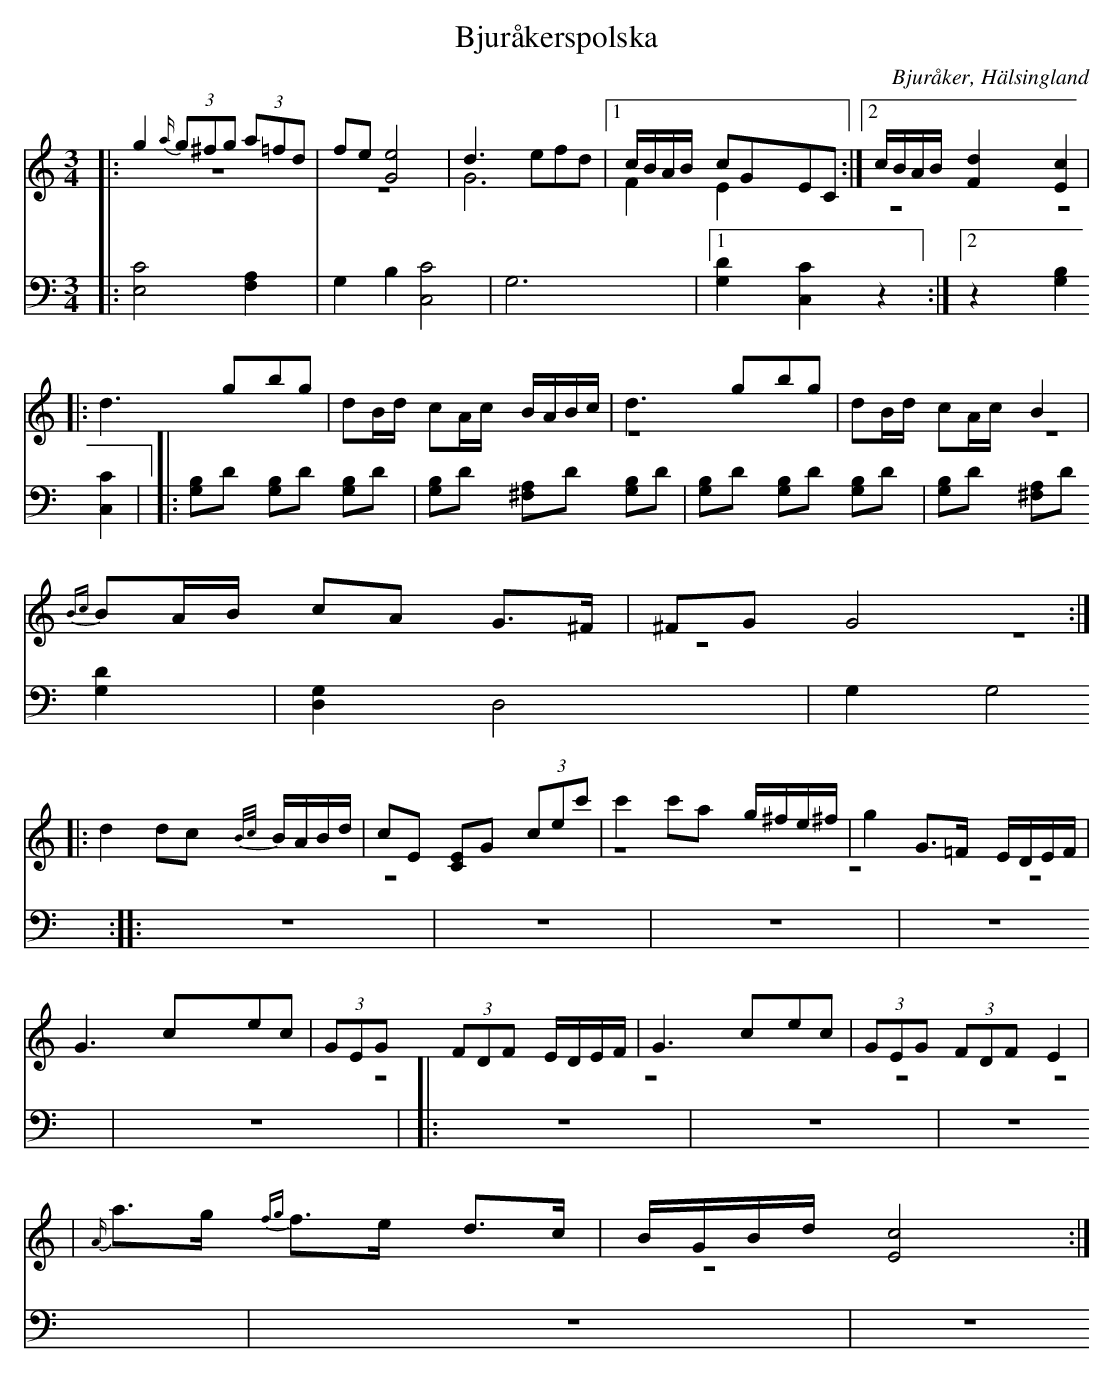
X:1
T: Bjuråkerspolska
O: Bjuråker, Hälsingland
M: 3/4
L: 1/8
K: C
V:1
V:2 merge
V:3
V:4 merge
V: 1
|:g2 {a/} (3g^fg (3a=fd|fe [G4e4]|d3 efd|1c/B/A/B/ cGEC:|2 c/B/A/B/ [F2d2][E2c2]|
|:d3 gbg| dB/d/ cA/c/ B/A/B/c/| d3 gbg| dB/d/ cA/c/ B2|
{Bc}BA/B/ cA G>^F| ^FG G4 :|
|:d2 dc {B/c/}B/A/B/d/|cE [CE]G (3cec'|c'2 c'a g/^f/e/^f/|g2 G>=F E/D/E/F/|
G3 cec|(3GEG (3FDF E/D/E/F/|G3 cec|(3GEG (3FDF E2|
|{A/}a>g {fg}f>e d>c|B/G/B/d/ [E4c4]:|
V:2
|:z6|z6|G6|1F2 E2:|2 z6|
|:z6|z6|z6| z6|
z6|z6:|
|:z6|z6|z6| z6|z6|
|:z6|z6|z6| z6|z6:|
V:3 clef=bass
|:[E,4C4] [F,2A,2]|G,2B,2 [C,4C4]|G,6|1[G,2D2][C,2C2] z2:|2 z2 [G,2B,2][C,2C2]|
|:[G,B,]D [G,B,]D [G,B,]D|[G,B,]D [^F,A,]D [G,B,]D|[G,B,]D [G,B,]D [G,B,]D|[G,B,]D [^F,A,]D [G,2D2]|
[D,2G,2] D,4|G,2 G,4:|
|:z6|z6|z6| z6|z6|
|:z6|z6|z6| z6|z6:|
